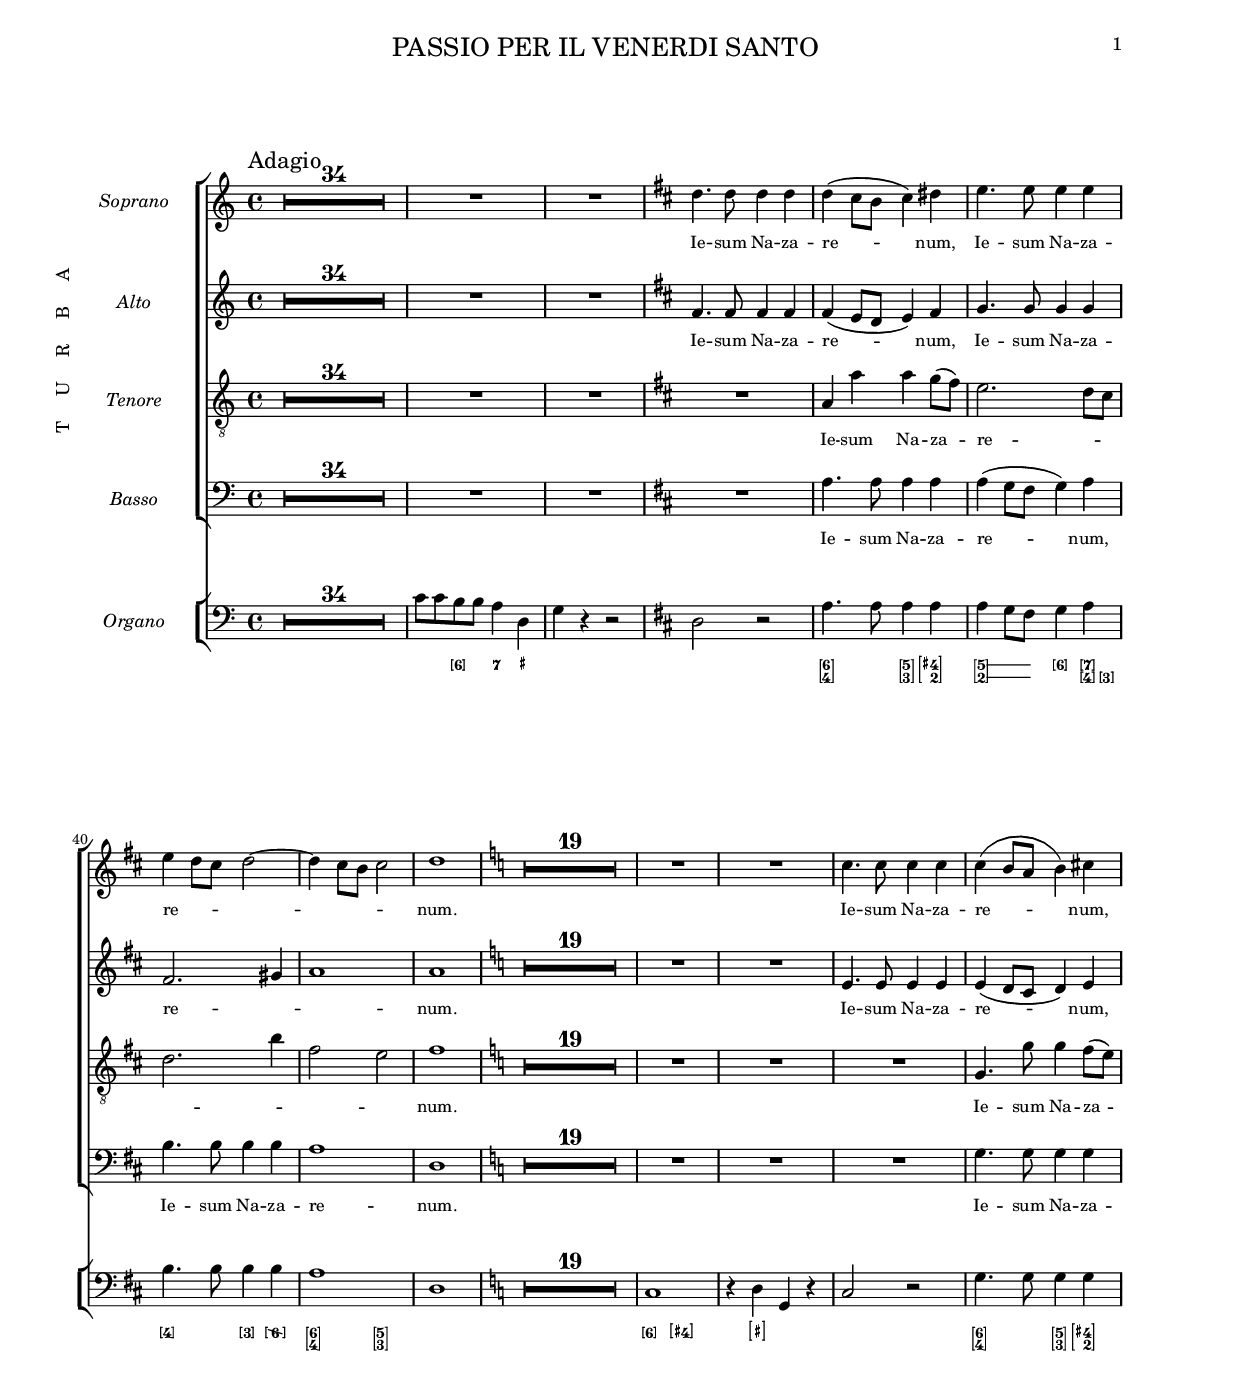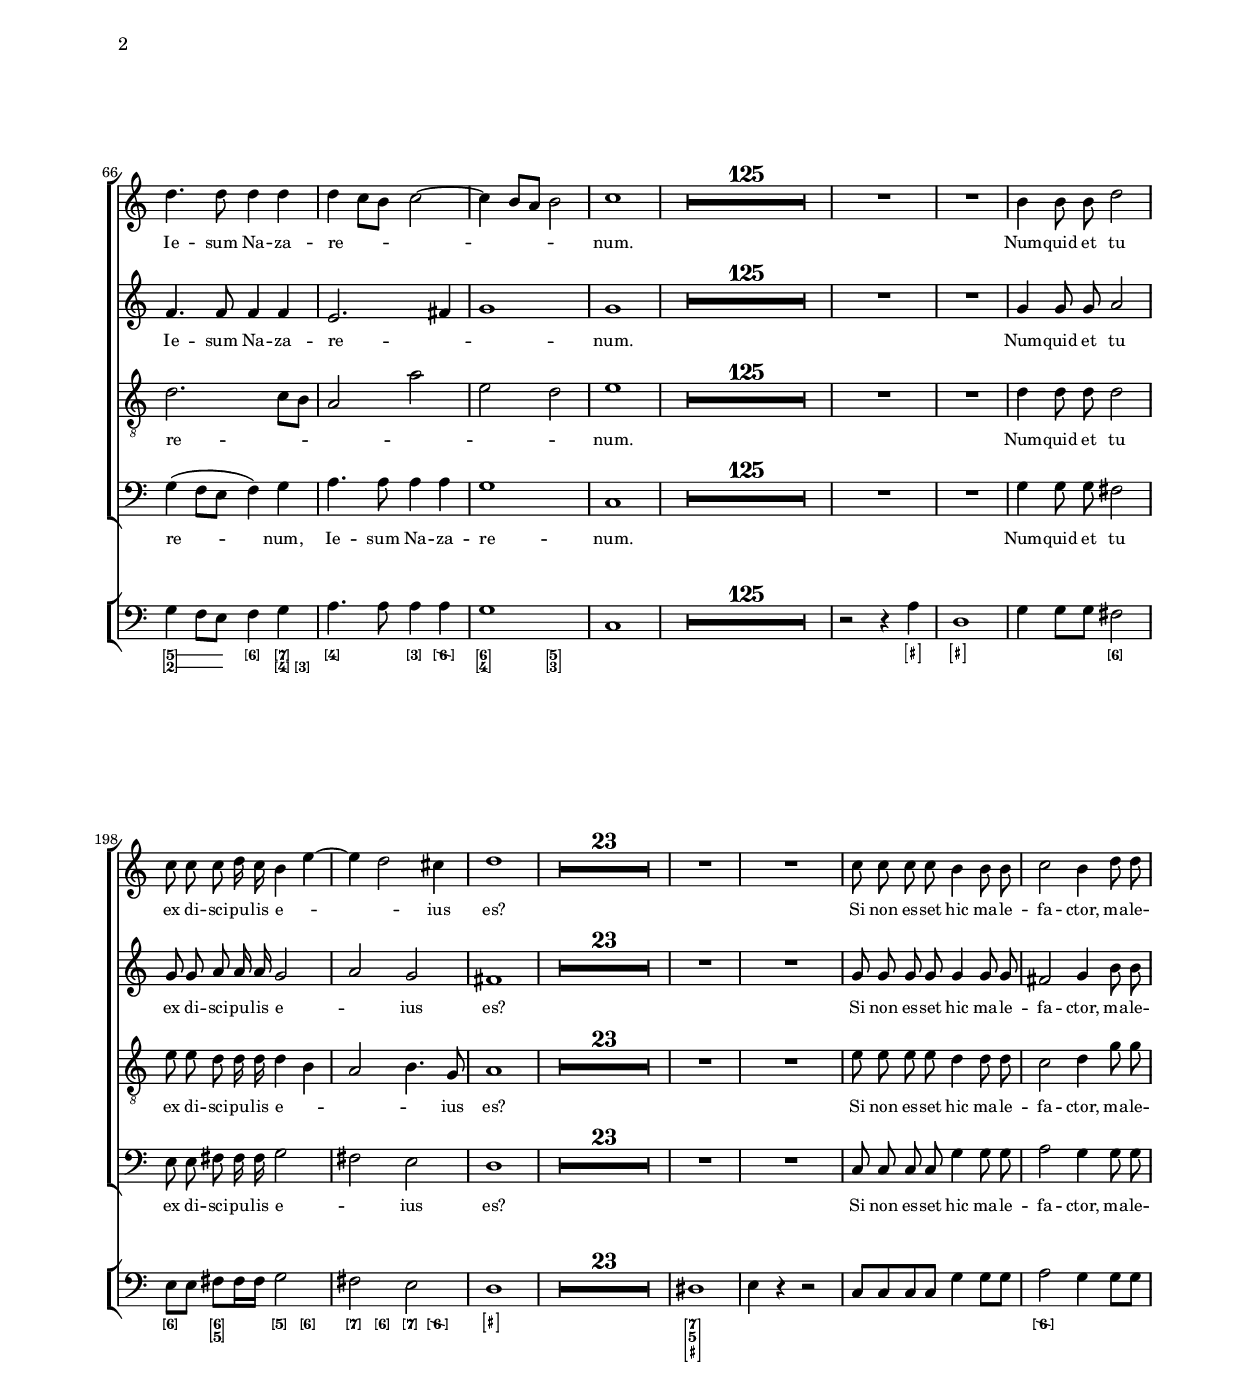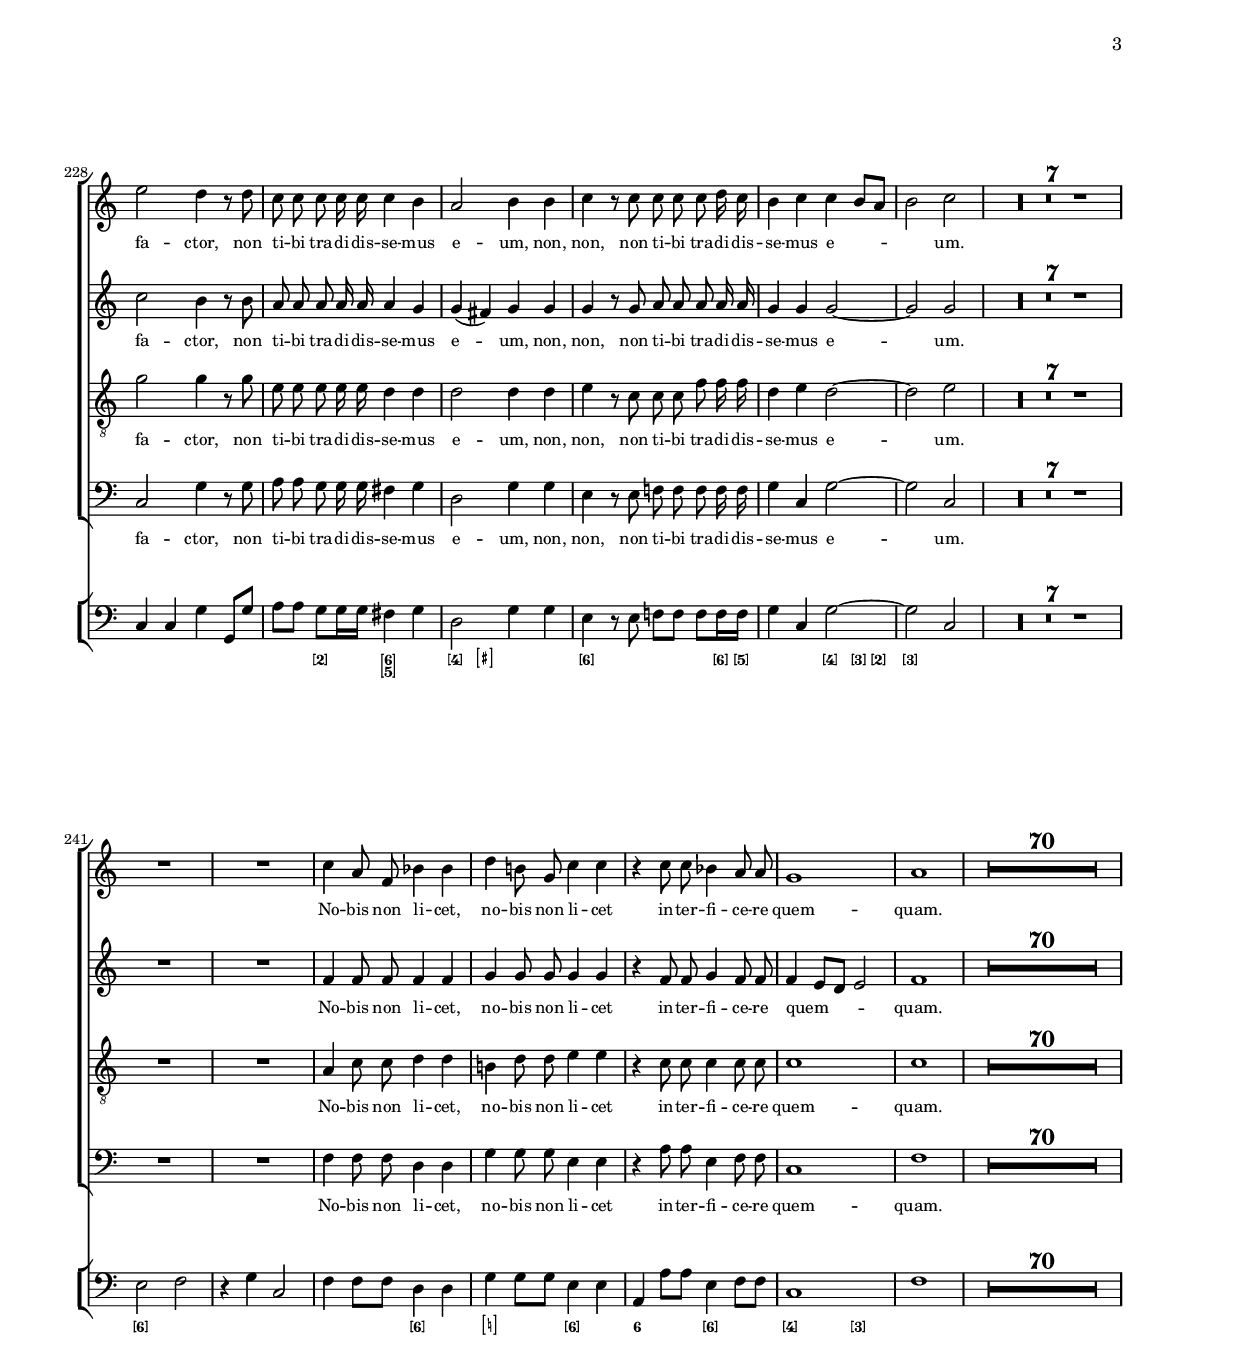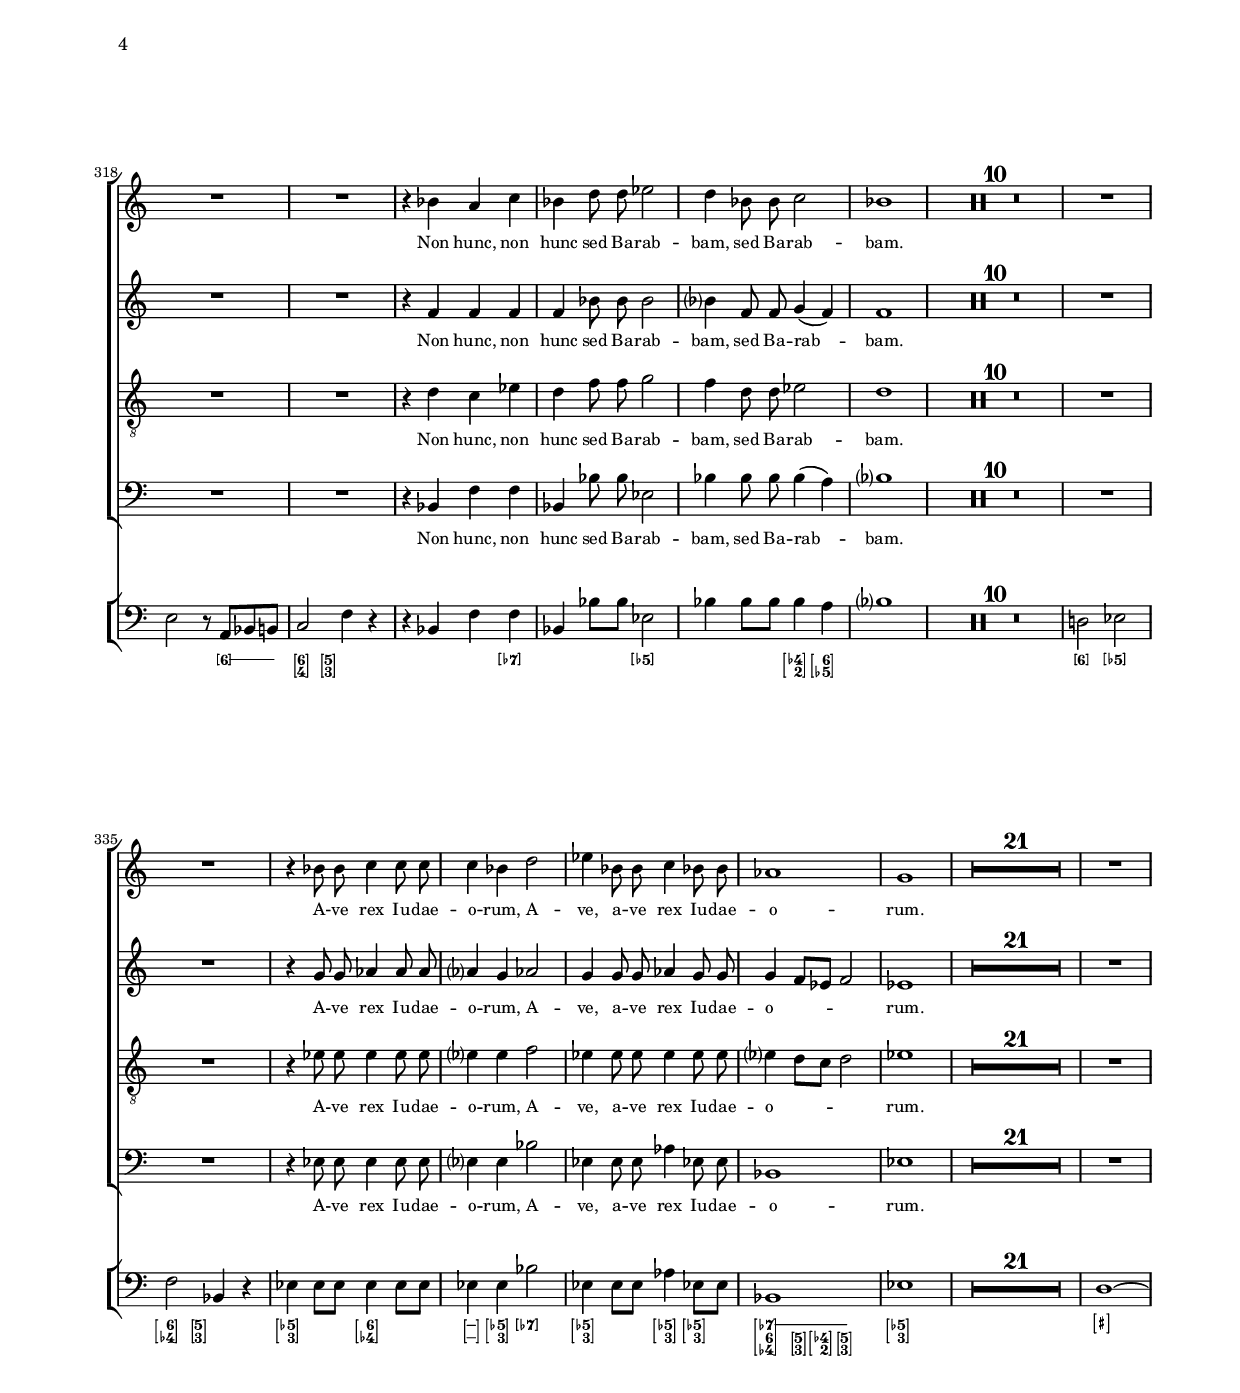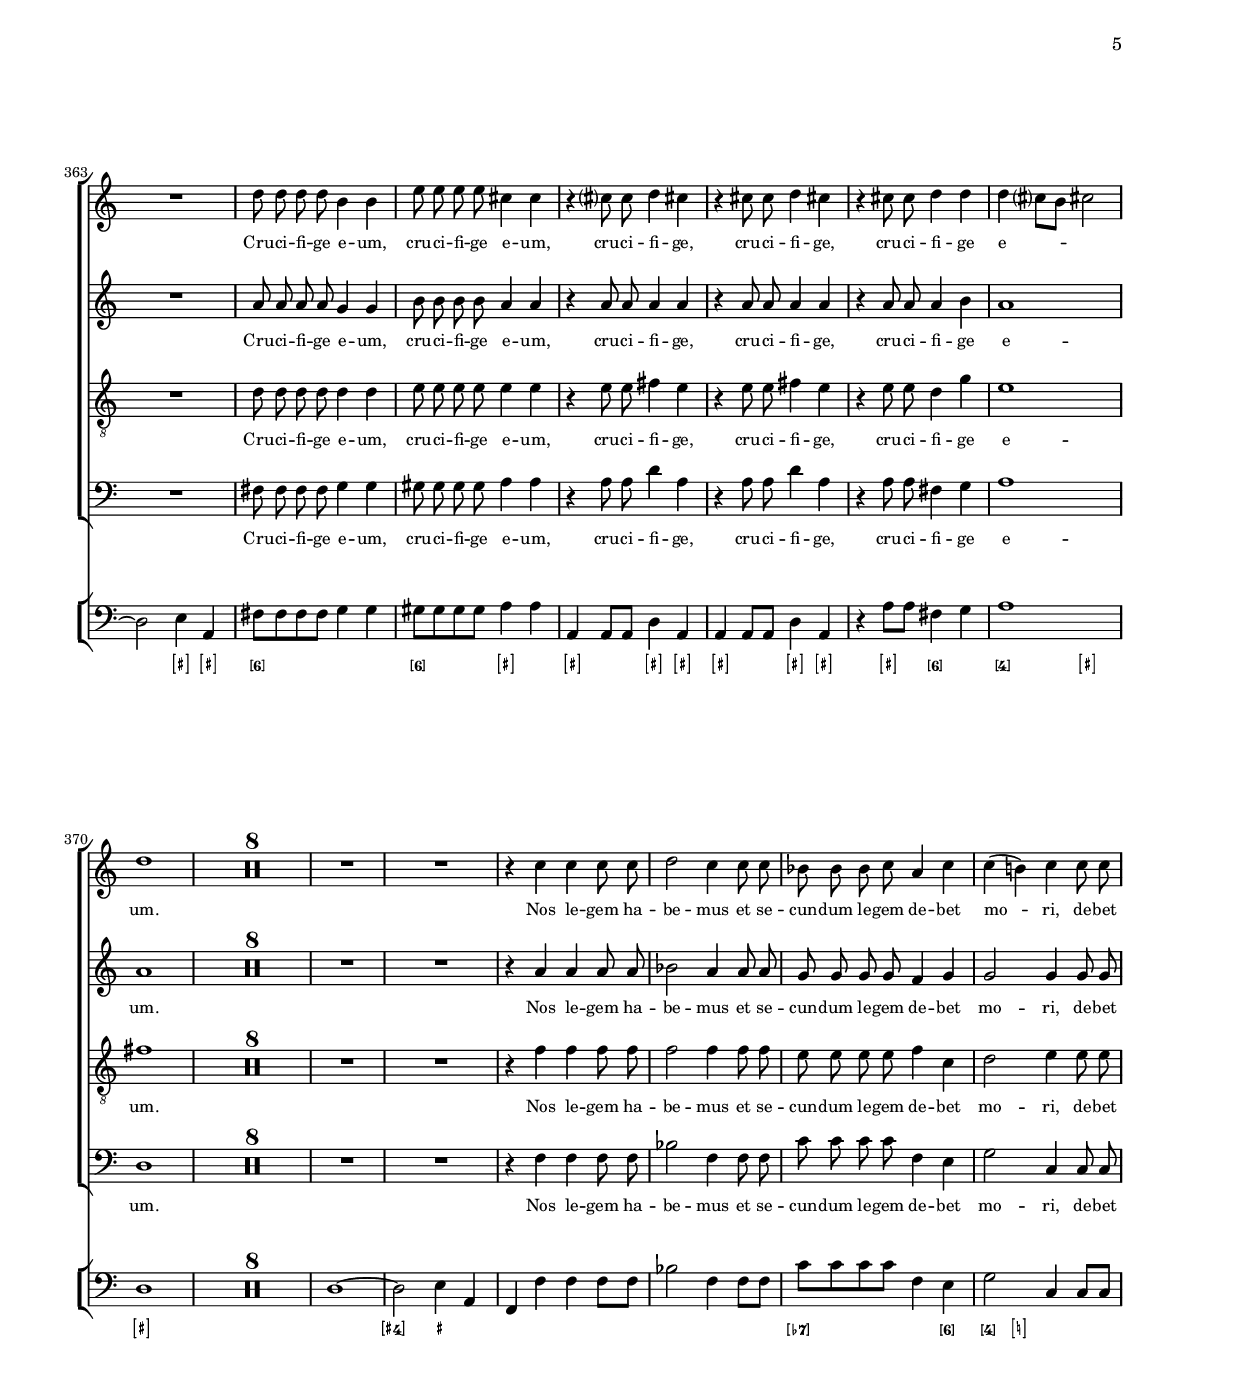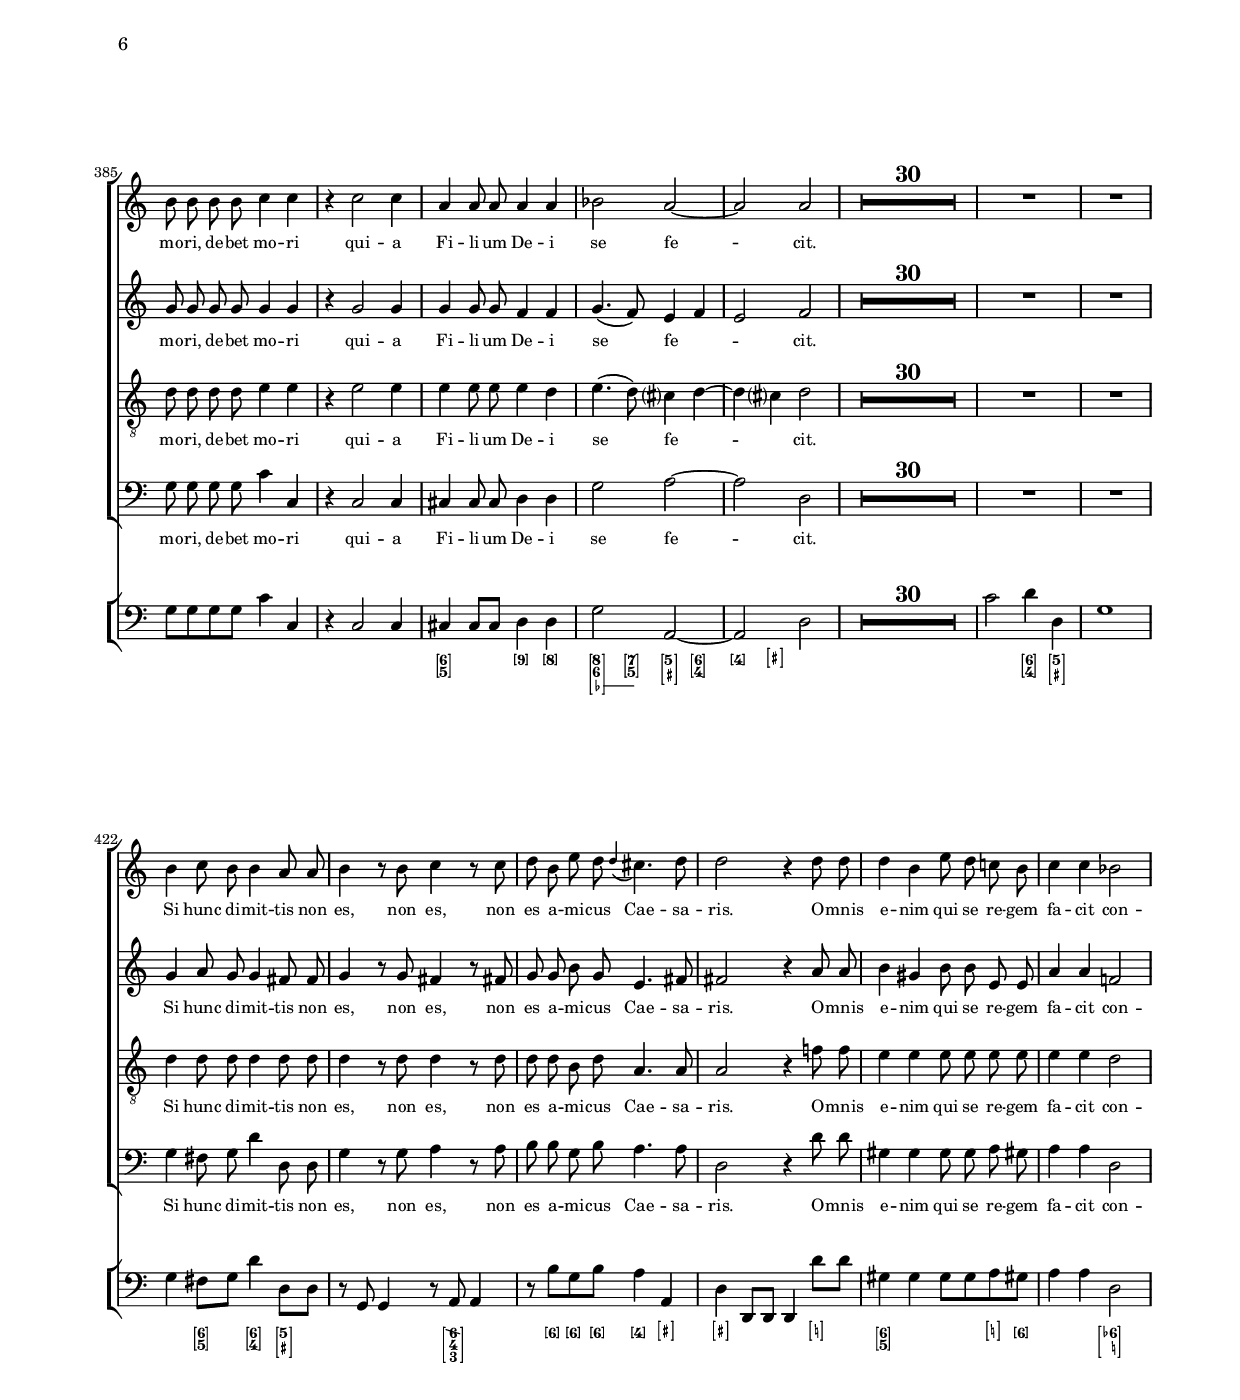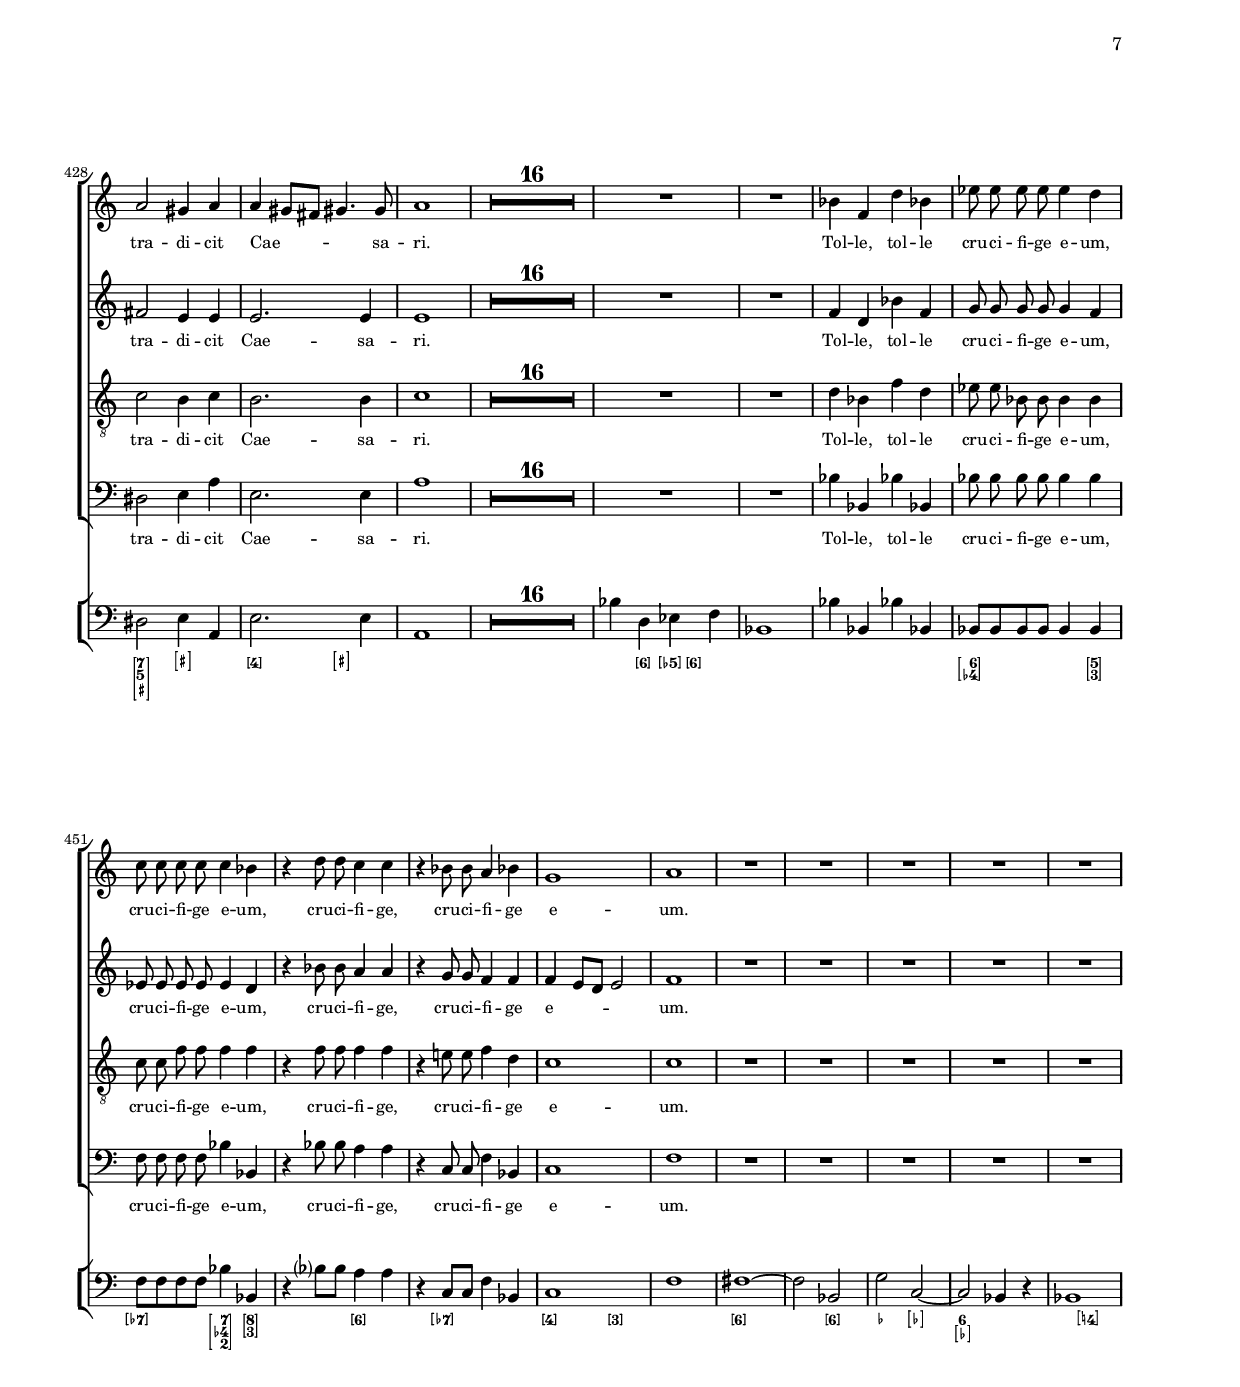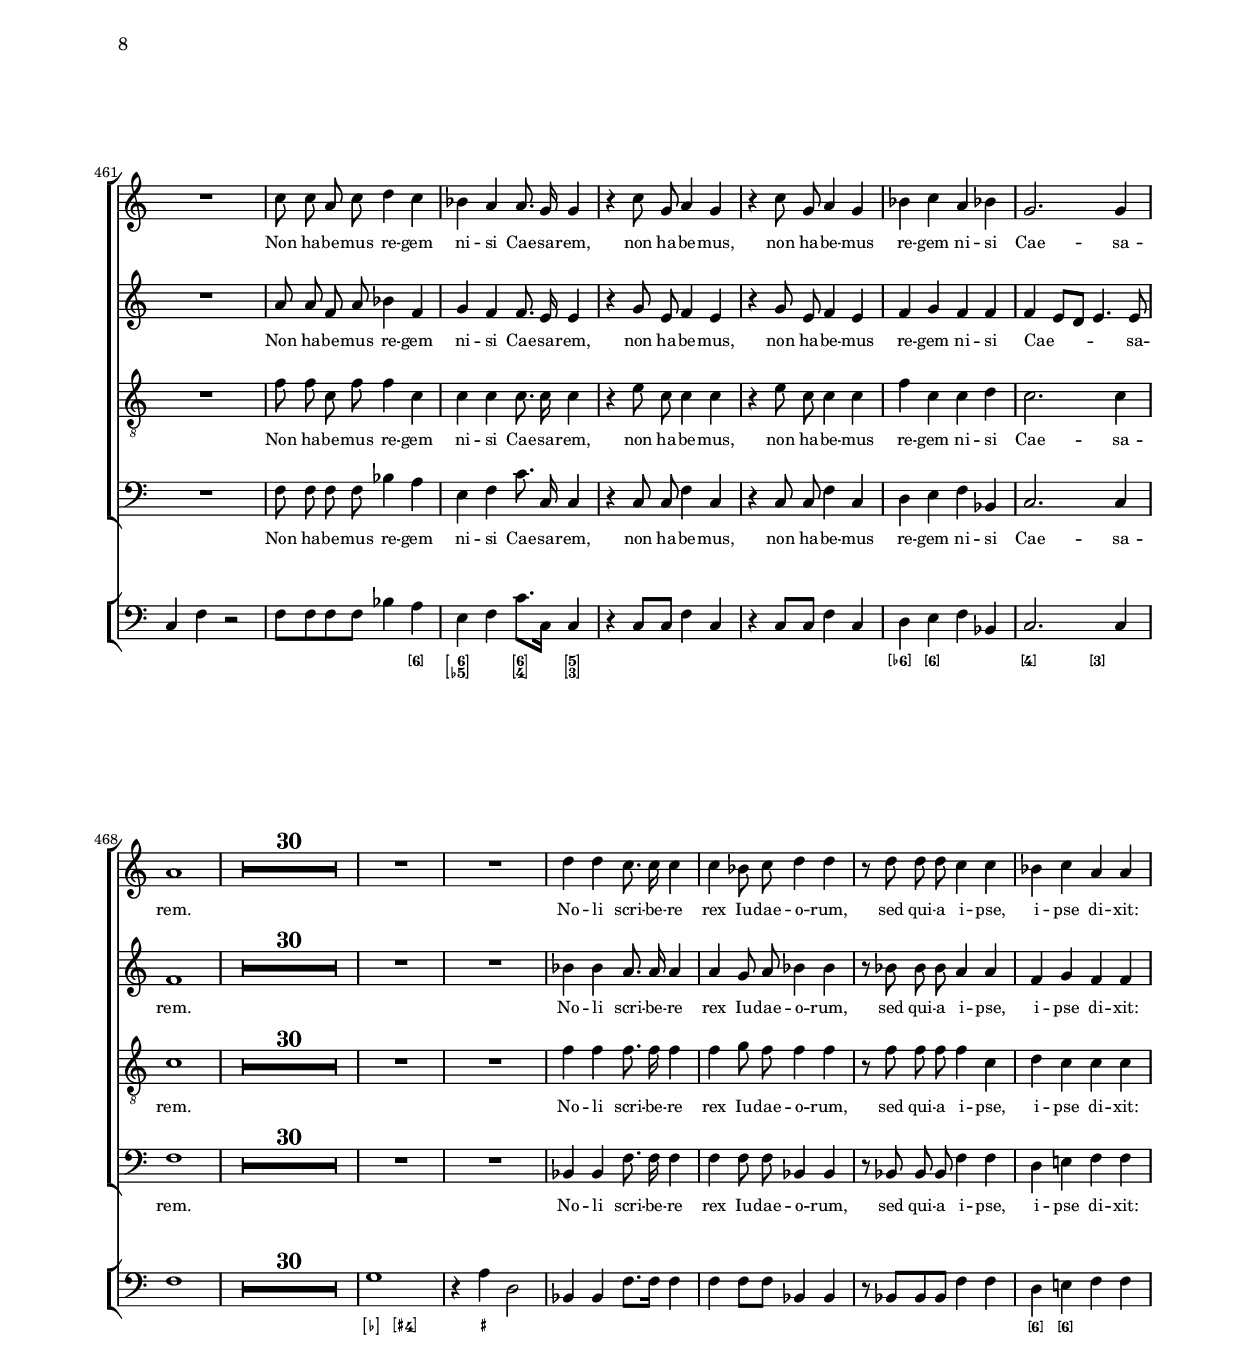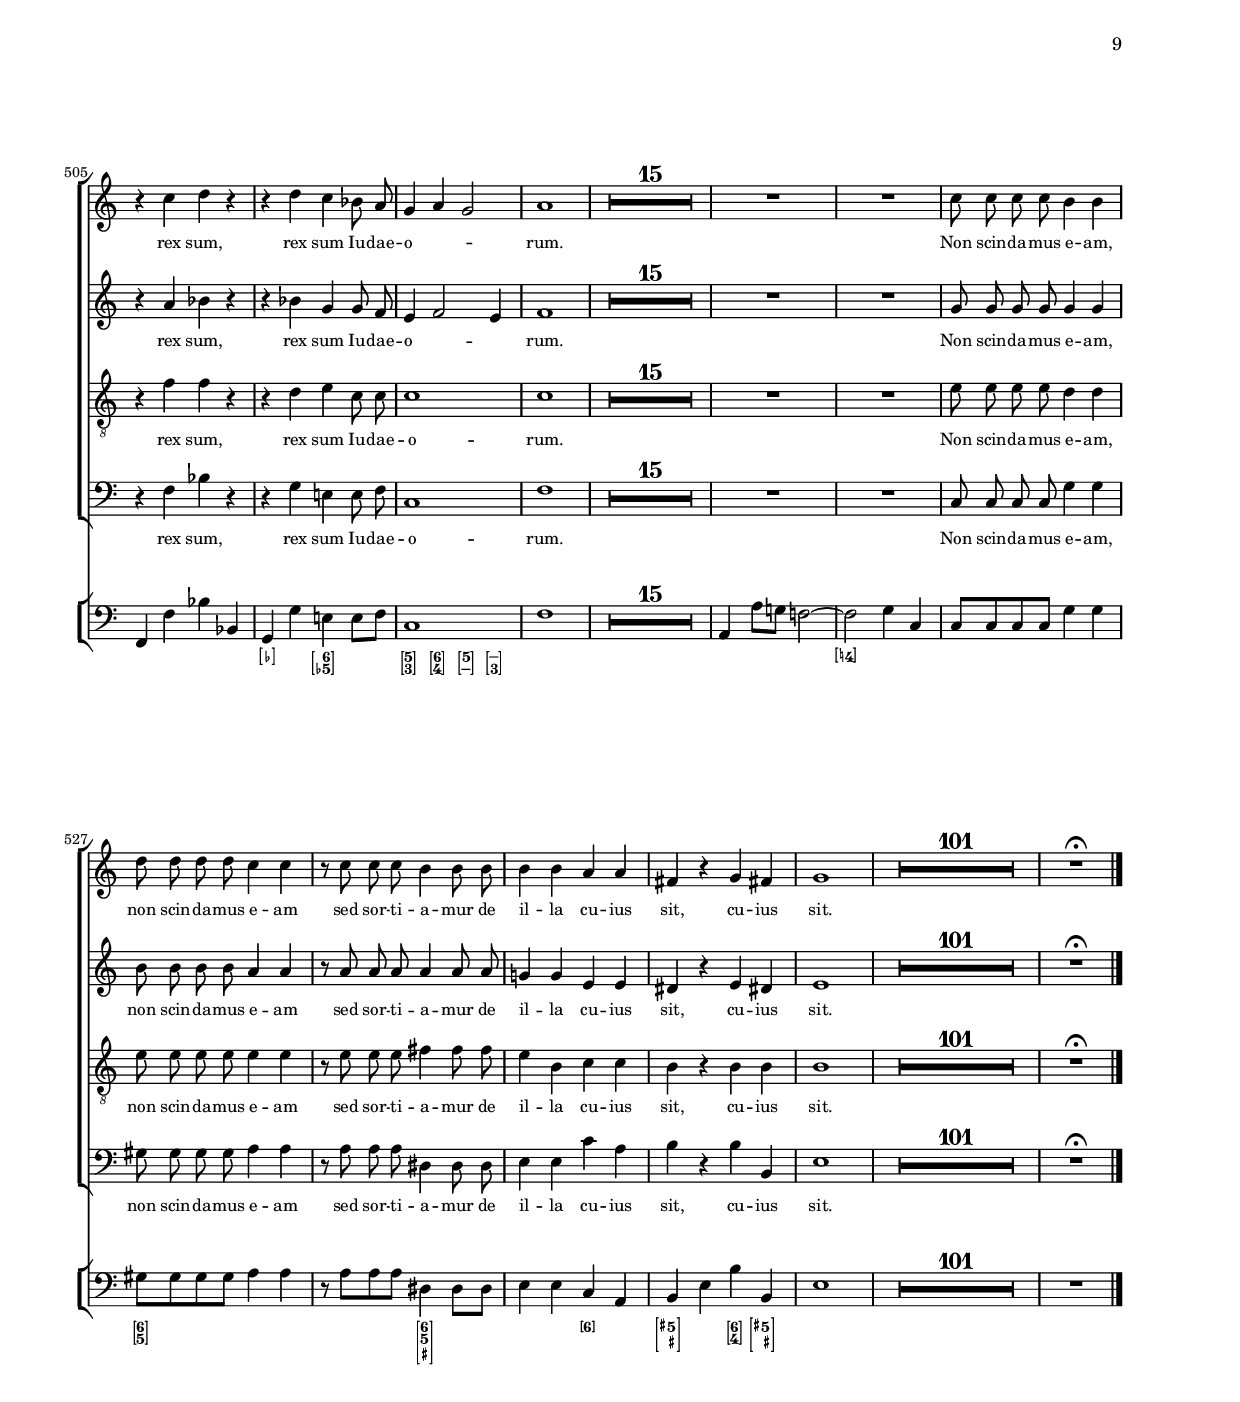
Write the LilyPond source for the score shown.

% (c) 2019 by Wolfgang Esser-Skala.
% This file is licensed under the Creative Commons Attribution-NonCommercial-ShareAlike 4.0 International License.
% To view a copy of this license, visit http://creativecommons.org/licenses/by-nc-sa/4.0/.

\version "2.18.0"

\include "../definitions.ly"

\paper {
	#(set-paper-size "a4" 'portrait)
	indent = 2\cm
	top-margin = 1.5\cm
	system-separator-markup = ##f
	system-system-spacing =
    #'((basic-distance . 30)
       (minimum-distance . 30)
       (padding . -100)
       (stretchability . 0))
	
	top-system-spacing =
    #'((basic-distance . 20)
       (minimum-distance . 20)
       (padding . -100)
       (stretchability . 0))
	
	top-markup-spacing =
    #'((basic-distance . 0)
       (minimum-distance . 0)
       (padding . -100)
       (stretchability . 0))
		
	markup-system-spacing =
    #'((basic-distance . 20)
       (minimum-distance . 20)
       (padding . -100)
       (stretchability . 0))
	
	last-bottom-spacing =
    #'((basic-distance . 0)
       (minimum-distance . 0)
       (padding . 0)
       (stretchability . 1.0e7))
	systems-per-page = #2
}

\layout {
	\context {
		\Lyrics
		\override LyricText.font-size = #-.5
	}
}

#(set-global-staff-size 15.87)

\book {
	\bookpart {
		\header {
			movement = "PASSIO PER IL VENERDI SANTO"
		}
		\score {
			<<
				\new ChoirStaff \with {
					\override StaffGrouper.staffgroup-staff-spacing =
						#'((basic-distance . 15)
							(minimum-distance . 15)
							(padding . -100)
							(stretchability . 0))
				} <<
					\set ChoirStaff.instrumentName = \markup { \rotate #90 "T     U     R     B     A" \hspace #15 }
					\new Staff {
						\set Staff.instrumentName = "Soprano"
						\new Voice = "Soprano" { \dynamicUp \SopranoNotes }
					}
					\new Lyrics \lyricsto Soprano \SopranoLyrics
					
					\new Staff {
						\set Staff.instrumentName = "Alto"
						\new Voice = "Alto" { \dynamicUp \AltoNotes }
					}
					\new Lyrics \lyricsto Alto \AltoLyrics
					
					\new Staff {
						\set Staff.instrumentName = "Tenore"
						\new Voice = "Tenore" { \dynamicUp \TenoreNotes }
					}
					\new Lyrics \lyricsto Tenore \TenoreLyrics
					
					\new Staff {
						\set Staff.instrumentName = "Basso"
						\new Voice = "Basso" { \dynamicUp \BassoNotes }
					}
					\new Lyrics \lyricsto Basso \BassoLyrics
				>>
				\new StaffGroup <<
					\new Staff {
						\set Staff.instrumentName = "Organo"
						\OrganoCoro
					}
				>>
				\new FiguredBass {
					\BassFiguresCoro
				}
			>>
		}
	}
}